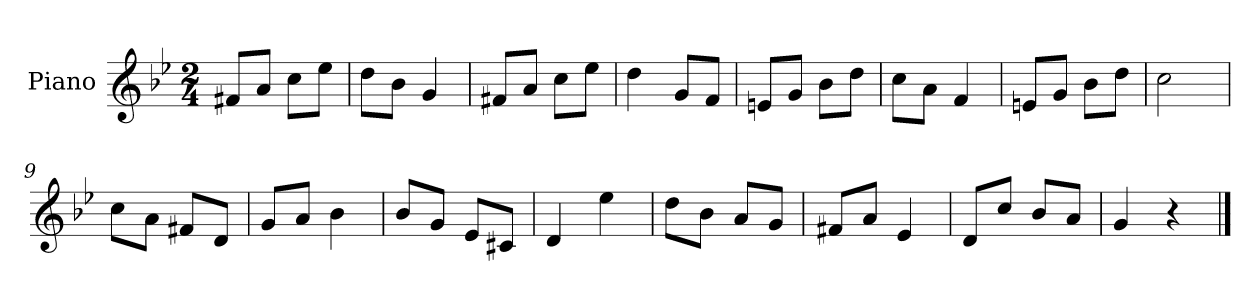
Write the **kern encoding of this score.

**kern
*part1
*staff1
*I"Piano
*I'Pno
*clefG2
*k[b-e-]
*g:
*M2/4
=1
8f#X/L
8a/J
8cc\L
8ee-\J
=2
8dd\L
8b-\J
4g/
=3
8f#X/L
8a/J
8cc\L
8ee-\J
=4
4dd\
8g/L
8f/J
=5
8en/L
8g/J
8b-\L
8dd\J
=6
8cc\L
8a\J
4f/
=7
8en/L
8g/J
8b-\L
8dd\J
=8
2cc\
=9
8cc\L
8a\J
8f#X/L
8d/J
=10
8g/L
8a/J
4b-\
=11
8b-/L
8g/J
8e-/L
8c#X/J
=12
4d/
4ee-\
=13
8dd\L
8b-\J
8a/L
8g/J
=14
8f#X/L
8a/J
4e-/
=15
8d/L
8cc/J
8b-/L
8a/J
=16
4g/
4r
==
*-
